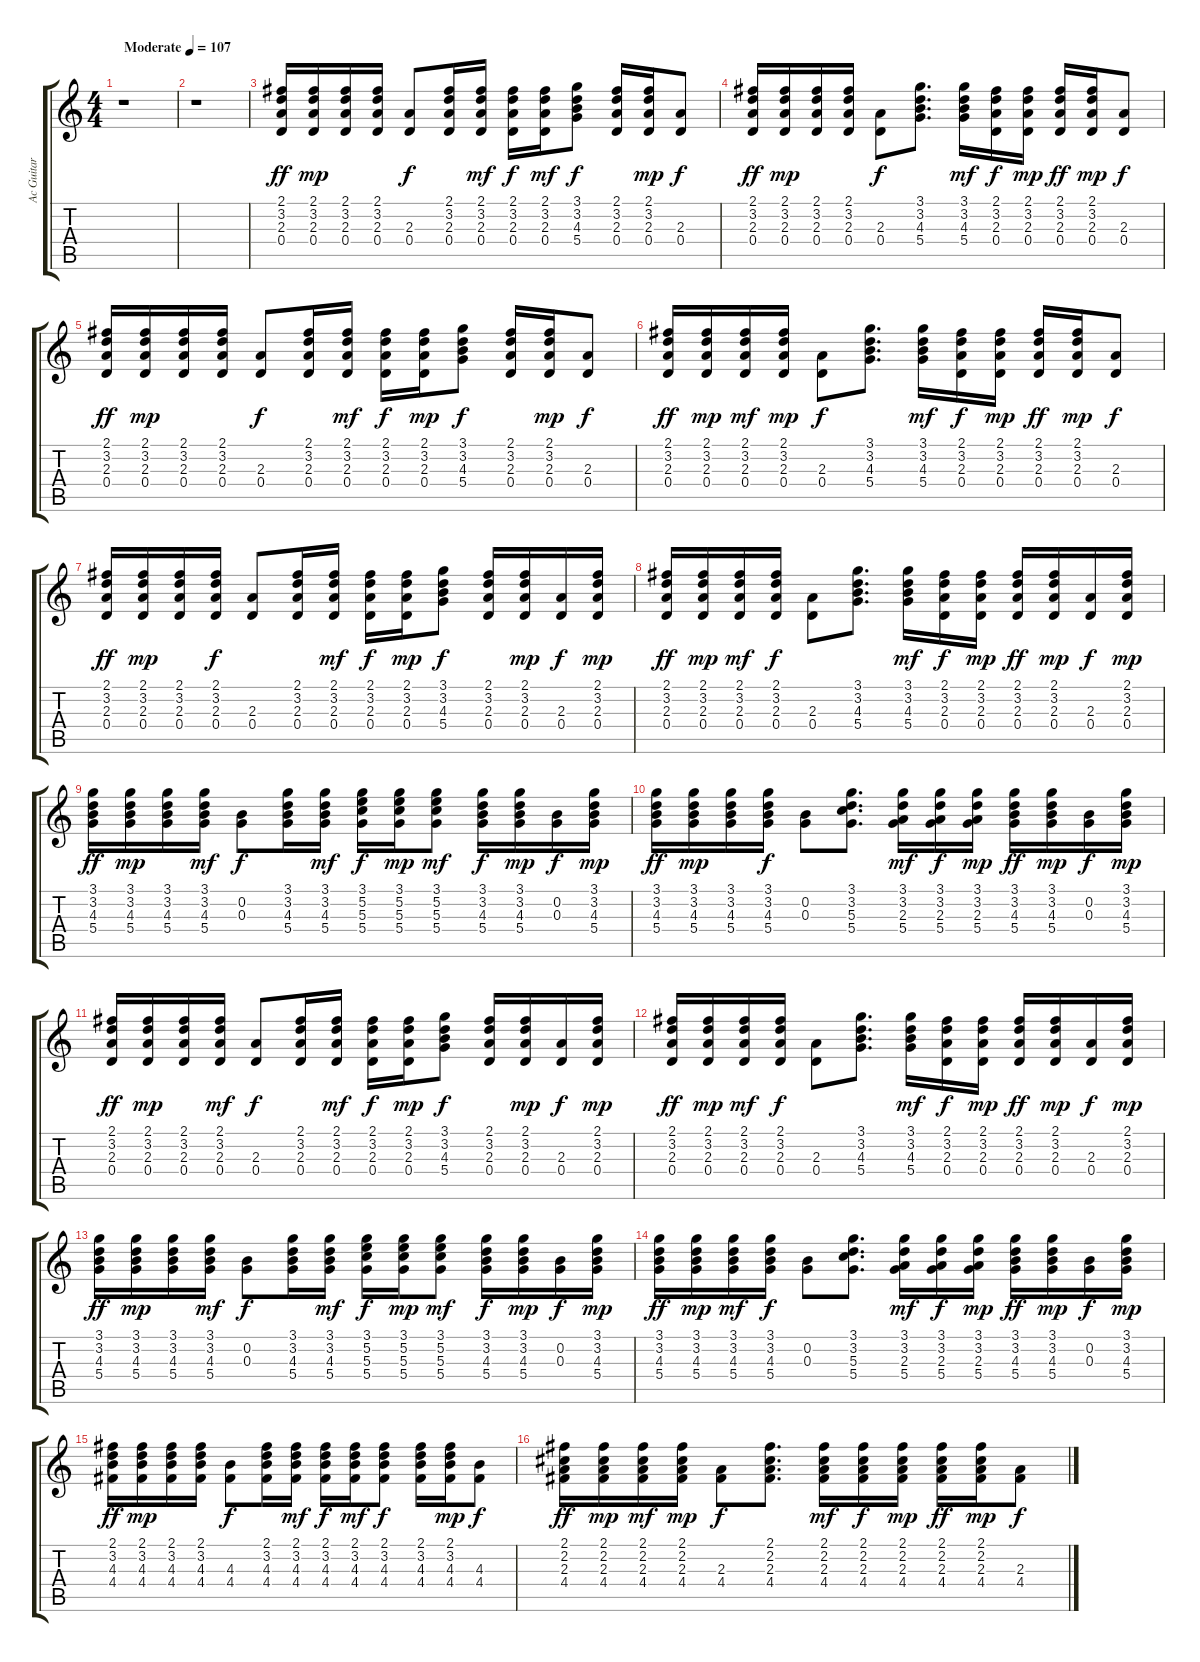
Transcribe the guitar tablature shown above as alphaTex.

\track ("Ac Guitar" "Ac Guitar") {instrument acousticguitarsteel}
\staff {score tabs}
\tuning (E4 B3 G3 D3 A2 E2) {hide}
\ts (4 4)
\tempo (107 "Moderate")
\clef g2
\ks c
r.1{dy ff instrument acousticguitarsteel} |
r.1 |
(2.1 3.2 2.3 0.4).16 (2.1 3.2 2.3 0.4).16{dy mp} (2.1 3.2 2.3 0.4).16 (2.1 3.2 2.3 0.4).16 (2.3 0.4).8{dy f} (2.1 3.2 2.3 0.4).16 (2.1 3.2 2.3 0.4).16{dy mf} (2.1 3.2 2.3 0.4).16{dy f} (2.1 3.2 2.3 0.4).16{dy mf} (3.1 3.2 4.3 5.4).8{dy f} (2.1 3.2 2.3 0.4).16 (2.1 3.2 2.3 0.4).16{dy mp} (2.3 0.4).8{dy f} |
(2.1 3.2 2.3 0.4).16{dy ff} (2.1 3.2 2.3 0.4).16{dy mp} (2.1 3.2 2.3 0.4).16 (2.1 3.2 2.3 0.4).16 (2.3 0.4).8{dy f} (3.1 3.2 4.3 5.4).8{d} (3.1 3.2 4.3 5.4).16{dy mf} (2.1 3.2 2.3 0.4).16{dy f} (2.1 3.2 2.3 0.4).16{dy mp} (2.1 3.2 2.3 0.4).16{dy ff} (2.1 3.2 2.3 0.4).16{dy mp} (2.3 0.4).8{dy f} |
(2.1 3.2 2.3 0.4).16{dy ff} (2.1 3.2 2.3 0.4).16{dy mp} (2.1 3.2 2.3 0.4).16 (2.1 3.2 2.3 0.4).16 (2.3 0.4).8{dy f} (2.1 3.2 2.3 0.4).16 (2.1 3.2 2.3 0.4).16{dy mf} (2.1 3.2 2.3 0.4).16{dy f} (2.1 3.2 2.3 0.4).16{dy mp} (3.1 3.2 4.3 5.4).8{dy f} (2.1 3.2 2.3 0.4).16 (2.1 3.2 2.3 0.4).16{dy mp} (2.3 0.4).8{dy f} |
(2.1 3.2 2.3 0.4).16{dy ff} (2.1 3.2 2.3 0.4).16{dy mp} (2.1 3.2 2.3 0.4).16{dy mf} (2.1 3.2 2.3 0.4).16{dy mp} (2.3 0.4).8{dy f} (3.1 3.2 4.3 5.4).8{d} (3.1 3.2 4.3 5.4).16{dy mf} (2.1 3.2 2.3 0.4).16{dy f} (2.1 3.2 2.3 0.4).16{dy mp} (2.1 3.2 2.3 0.4).16{dy ff} (2.1 3.2 2.3 0.4).16{dy mp} (2.3 0.4).8{dy f} |
(2.1 3.2 2.3 0.4).16{dy ff} (2.1 3.2 2.3 0.4).16{dy mp} (2.1 3.2 2.3 0.4).16 (2.1 3.2 2.3 0.4).16{dy f} (2.3 0.4).8 (2.1 3.2 2.3 0.4).16 (2.1 3.2 2.3 0.4).16{dy mf} (2.1 3.2 2.3 0.4).16{dy f} (2.1 3.2 2.3 0.4).16{dy mp} (3.1 3.2 4.3 5.4).8{dy f} (2.1 3.2 2.3 0.4).16 (2.1 3.2 2.3 0.4).16{dy mp} (2.3 0.4).16{dy f} (2.1 3.2 2.3 0.4).16{dy mp} |
(2.1 3.2 2.3 0.4).16{dy ff} (2.1 3.2 2.3 0.4).16{dy mp} (2.1 3.2 2.3 0.4).16{dy mf} (2.1 3.2 2.3 0.4).16{dy f} (2.3 0.4).8 (3.1 3.2 4.3 5.4).8{d} (3.1 3.2 4.3 5.4).16{dy mf} (2.1 3.2 2.3 0.4).16{dy f} (2.1 3.2 2.3 0.4).16{dy mp} (2.1 3.2 2.3 0.4).16{dy ff} (2.1 3.2 2.3 0.4).16{dy mp} (2.3 0.4).16{dy f} (2.1 3.2 2.3 0.4).16{dy mp} |
(3.1 3.2 4.3 5.4).16{dy ff} (3.1 3.2 4.3 5.4).16{dy mp} (3.1 3.2 4.3 5.4).16 (3.1 3.2 4.3 5.4).16{dy mf} (0.2 0.3).8{dy f} (3.1 3.2 4.3 5.4).16 (3.1 3.2 4.3 5.4).16{dy mf} (3.1 5.2 5.3 5.4).16{dy f} (3.1 5.2 5.3 5.4).16{dy mp} (3.1 5.2 5.3 5.4).8{dy mf} (3.1 3.2 4.3 5.4).16{dy f} (3.1 3.2 4.3 5.4).16{dy mp} (0.2 0.3).16{dy f} (3.1 3.2 4.3 5.4).16{dy mp} |
(3.1 3.2 4.3 5.4).16{dy ff} (3.1 3.2 4.3 5.4).16{dy mp} (3.1 3.2 4.3 5.4).16 (3.1 3.2 4.3 5.4).16{dy f} (0.2 0.3).8 (3.1 3.2 5.3 5.4).8{d} (3.1 3.2 2.3 5.4).16{dy mf} (3.1 3.2 2.3 5.4).16{dy f} (3.1 3.2 2.3 5.4).16{dy mp} (3.1 3.2 4.3 5.4).16{dy ff} (3.1 3.2 4.3 5.4).16{dy mp} (0.2 0.3).16{dy f} (3.1 3.2 4.3 5.4).16{dy mp} |
(2.1 3.2 2.3 0.4).16{dy ff} (2.1 3.2 2.3 0.4).16{dy mp} (2.1 3.2 2.3 0.4).16 (2.1 3.2 2.3 0.4).16{dy mf} (2.3 0.4).8{dy f} (2.1 3.2 2.3 0.4).16 (2.1 3.2 2.3 0.4).16{dy mf} (2.1 3.2 2.3 0.4).16{dy f} (2.1 3.2 2.3 0.4).16{dy mp} (3.1 3.2 4.3 5.4).8{dy f} (2.1 3.2 2.3 0.4).16 (2.1 3.2 2.3 0.4).16{dy mp} (2.3 0.4).16{dy f} (2.1 3.2 2.3 0.4).16{dy mp} |
(2.1 3.2 2.3 0.4).16{dy ff} (2.1 3.2 2.3 0.4).16{dy mp} (2.1 3.2 2.3 0.4).16{dy mf} (2.1 3.2 2.3 0.4).16{dy f} (2.3 0.4).8 (3.1 3.2 4.3 5.4).8{d} (3.1 3.2 4.3 5.4).16{dy mf} (2.1 3.2 2.3 0.4).16{dy f} (2.1 3.2 2.3 0.4).16{dy mp} (2.1 3.2 2.3 0.4).16{dy ff} (2.1 3.2 2.3 0.4).16{dy mp} (2.3 0.4).16{dy f} (2.1 3.2 2.3 0.4).16{dy mp} |
(3.1 3.2 4.3 5.4).16{dy ff} (3.1 3.2 4.3 5.4).16{dy mp} (3.1 3.2 4.3 5.4).16 (3.1 3.2 4.3 5.4).16{dy mf} (0.2 0.3).8{dy f} (3.1 3.2 4.3 5.4).16 (3.1 3.2 4.3 5.4).16{dy mf} (3.1 5.2 5.3 5.4).16{dy f} (3.1 5.2 5.3 5.4).16{dy mp} (3.1 5.2 5.3 5.4).8{dy mf} (3.1 3.2 4.3 5.4).16{dy f} (3.1 3.2 4.3 5.4).16{dy mp} (0.2 0.3).16{dy f} (3.1 3.2 4.3 5.4).16{dy mp} |
(3.1 3.2 4.3 5.4).16{dy ff} (3.1 3.2 4.3 5.4).16{dy mp} (3.1 3.2 4.3 5.4).16{dy mf} (3.1 3.2 4.3 5.4).16{dy f} (0.2 0.3).8 (3.1 3.2 5.3 5.4).8{d} (3.1 3.2 2.3 5.4).16{dy mf} (3.1 3.2 2.3 5.4).16{dy f} (3.1 3.2 2.3 5.4).16{dy mp} (3.1 3.2 4.3 5.4).16{dy ff} (3.1 3.2 4.3 5.4).16{dy mp} (0.2 0.3).16{dy f} (3.1 3.2 4.3 5.4).16{dy mp} |
(2.1 3.2 4.3 4.4).16{dy ff} (2.1 3.2 4.3 4.4).16{dy mp} (2.1 3.2 4.3 4.4).16 (2.1 3.2 4.3 4.4).16 (4.3 4.4).8{dy f} (2.1 3.2 4.3 4.4).16 (2.1 3.2 4.3 4.4).16{dy mf} (2.1 3.2 4.3 4.4).16{dy f} (2.1 3.2 4.3 4.4).16{dy mf} (2.1 3.2 4.3 4.4).8{dy f} (2.1 3.2 4.3 4.4).16 (2.1 3.2 4.3 4.4).16{dy mp} (4.3 4.4).8{dy f} |
(2.1 2.2 2.3 4.4).16{dy ff} (2.1 2.2 2.3 4.4).16{dy mp} (2.1 2.2 2.3 4.4).16{dy mf} (2.1 2.2 2.3 4.4).16{dy mp} (2.3 4.4).8{dy f} (2.1 2.2 2.3 4.4).8{d} (2.1 2.2 2.3 4.4).16{dy mf} (2.1 2.2 2.3 4.4).16{dy f} (2.1 2.2 2.3 4.4).16{dy mp} (2.1 2.2 2.3 4.4).16{dy ff} (2.1 2.2 2.3 4.4).16{dy mp} (2.3 4.4).8{dy f}
